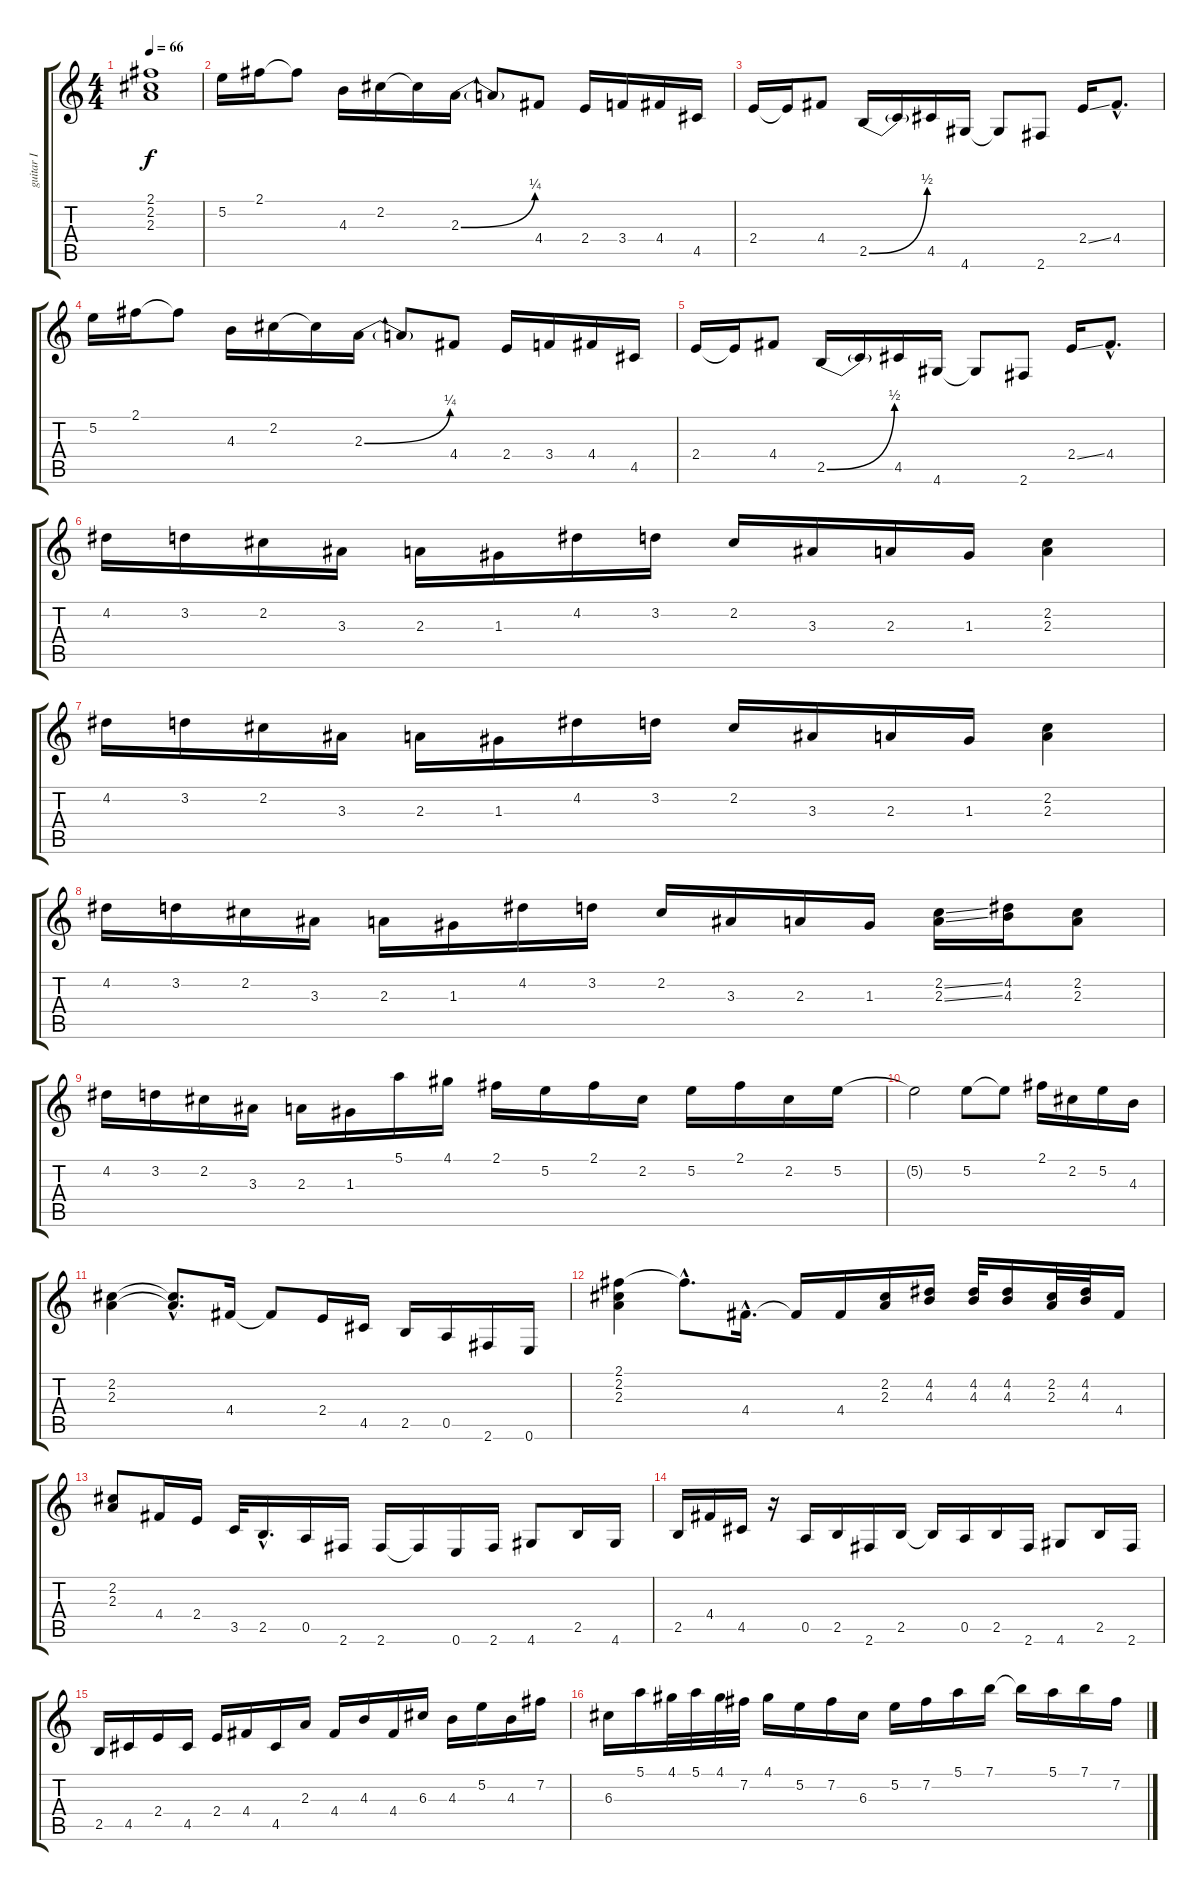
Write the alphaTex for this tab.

\track ("guitar I" "guitar I") {instrument overdrivenguitar}
\staff {score tabs}
\tuning (E4 B3 G3 D3 A2 E2) {hide}
\ts (4 4)
\tempo 66
\clef g2
\ks c
(2.1 2.2 2.3).1{dy f} |
5.2.16 2.1.16 2.1{t}.8 4.3.16 2.2.16 2.2{t}.16 2.3{be (bend 0 0 60 1)}.16 2.3{t}.8 4.4.8 2.4.16 3.4.16 4.4.16 4.5.16 |
2.4.16 2.4{t}.16 4.4.8 2.5{be (bend 0 0 60 2)}.16 2.5{t}.16 4.5.16 4.6.16 4.6{t}.8 2.6.8 2.4{ss}.16 4.4{hac}.8{d} |
5.2.16 2.1.16 2.1{t}.8 4.3.16 2.2.16 2.2{t}.16 2.3{be (bend 0 0 60 1)}.16 2.3{t}.8 4.4.8 2.4.16 3.4.16 4.4.16 4.5.16 |
2.4.16 2.4{t}.16 4.4.8 2.5{be (bend 0 0 60 2)}.16 2.5{t}.16 4.5.16 4.6.16 4.6{t}.8 2.6.8 2.4{ss}.16 4.4{hac}.8{d} |
4.2.16 3.2.16 2.2.16 3.3.16 2.3.16 1.3.16 4.2.16 3.2.16 2.2.16 3.3.16 2.3.16 1.3.16 (2.2 2.3).4 |
4.2.16 3.2.16 2.2.16 3.3.16 2.3.16 1.3.16 4.2.16 3.2.16 2.2.16 3.3.16 2.3.16 1.3.16 (2.2 2.3).4 |
4.2.16 3.2.16 2.2.16 3.3.16 2.3.16 1.3.16 4.2.16 3.2.16 2.2.16 3.3.16 2.3.16 1.3.16 (2.2{ss} 2.3{ss}).16 (4.2 4.3).16 (2.2 2.3).8 |
4.2.16 3.2.16 2.2.16 3.3.16 2.3.16 1.3.16 5.1.16 4.1.16 2.1.16 5.2.16 2.1.16 2.2.16 5.2.16 2.1.16 2.2.16 5.2.16 |
5.2{t}.2 5.2.8 5.2{t}.8 2.1.16 2.2.16 5.2.16 4.3.16 |
(2.2 2.3).4 (2.2{hac t} 2.3{hac t}).8{d} 4.4.16 4.4{t}.8 2.4.16 4.5.16 2.5.16 0.5.16 2.6.16 0.6.16 |
(2.1 2.2 2.3).4 2.1{hac t}.8{d} 4.4{hac}.16{d} 4.4{t}.16 4.4.16 (2.2 2.3).16 (4.2 4.3).16 (4.2 4.3).32 (4.2 4.3).16 (2.2 2.3).32 (4.2 4.3).32 4.4.16 |
(2.2 2.3).8 4.4.16 2.4.16 3.5.32 2.5{hac}.16{d} 0.5.16 2.6.16 2.6.16 2.6{t}.16 0.6.16 2.6.16 4.6.8 2.5.16 4.6.16 |
2.5.16 4.4.16 4.5.16 r.16 0.5.16 2.5.16 2.6.16 2.5.16 2.5{t}.16 0.5.16 2.5.16 2.6.16 4.6.8 2.5.16 2.6.16 |
2.5.16 4.5.16 2.4.16 4.5.16 2.4.16 4.4.16 4.5.16 2.3.16 4.4.16 4.3.16 4.4.16 6.3.16 4.3.16 5.2.16 4.3.16 7.2.16 |
6.3.16 5.1.16 4.1.32 5.1.32 4.1.32 7.2.32 4.1.16 5.2.16 7.2.16 6.3.16 5.2.16 7.2.16 5.1.16 7.1.16 7.1{t}.16 5.1.16 7.1.16 7.2.16
